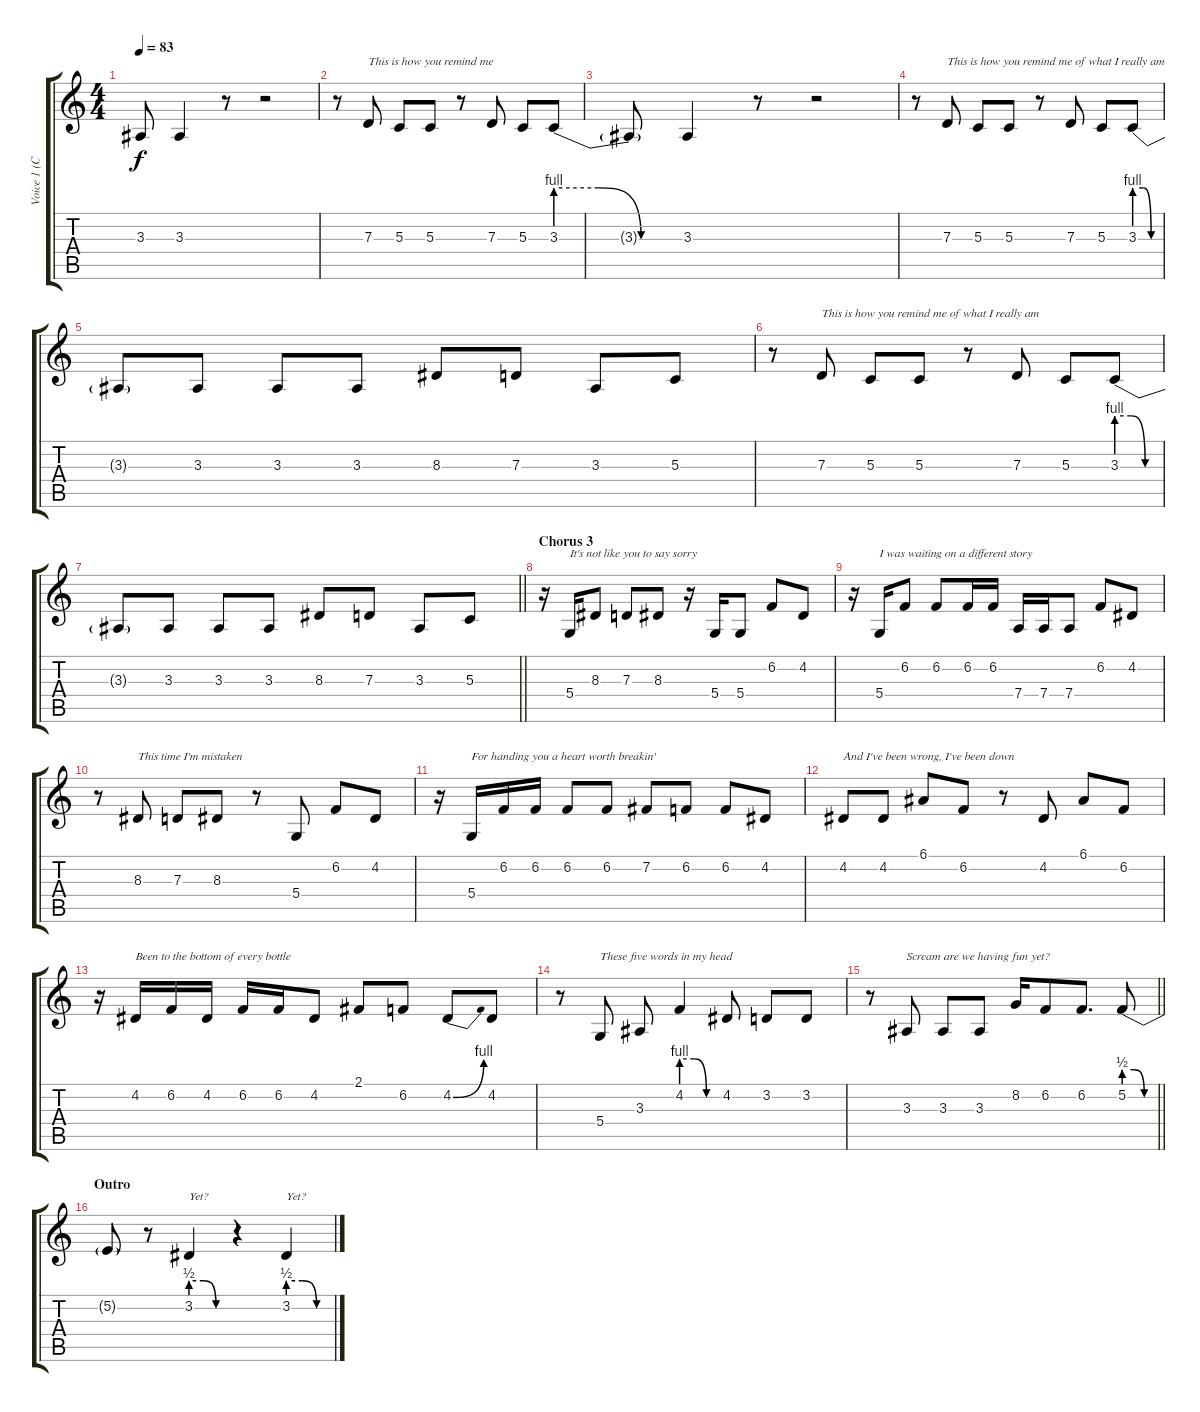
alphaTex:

\track ("Voice 1 (Chad Kroeger)" "Voice 1 (C") {instrument lead2sawtooth}
\staff {score tabs}
\tuning (E4 B3 G3 D3 A2 E2) {hide}
\ts (4 4)
\tempo 83
\clef g2
\ks c
3.3{t}.8{dy f} 3.3.4 r.8 r.2 |
r.8 7.3.8{txt "This is how you remind me"} 5.3.8 5.3.8 r.8 7.3.8 5.3.8 3.3{be (custom 0 4 20 4 40 0 60 0)}.8 |
3.3{t}.8 3.3.4 r.8 r.2 |
r.8 7.3.8{txt "This is how you remind me of what I really am"} 5.3.8 5.3.8 r.8 7.3.8 5.3.8 3.3{be (custom 0 4 20 4 40 0 60 0)}.8 |
3.3{t}.8 3.3.8 3.3.8 3.3.8 8.3.8 7.3.8 3.3.8 5.3.8 |
r.8 7.3.8{txt "This is how you remind me of what I really am"} 5.3.8 5.3.8 r.8 7.3.8 5.3.8 3.3{be (custom 0 4 20 4 40 0 60 0)}.8 |
\barLineRight lightlight
3.3{t}.8 3.3.8 3.3.8 3.3.8 8.3.8 7.3.8 3.3.8 5.3.8 |
\section ("" "Chorus 3")
r.16 5.4.16{txt "It's not like you to say sorry"} 8.3.8 7.3.8 8.3.8 r.16 5.4.16 5.4.8 6.2.8 4.2.8 |
r.16 5.4.16{txt "I was waiting on a different story"} 6.2.8 6.2.8 6.2.16 6.2.16 7.4.16 7.4.16 7.4.8 6.2.8 4.2.8 |
r.8 8.3.8{txt "This time I'm mistaken"} 7.3.8 8.3.8 r.8 5.4.8 6.2.8 4.2.8 |
r.16 5.4.16{txt "For handing you a heart worth breakin'"} 6.2.16 6.2.16 6.2.8 6.2.8 7.2.8 6.2.8 6.2.8 4.2.8 |
4.2.8{txt "And I've been wrong, I've been down"} 4.2.8 6.1.8 6.2.8 r.8 4.2.8 6.1.8 6.2.8 |
r.16 4.2.16{txt "Been to the bottom of every bottle"} 6.2.16 4.2.16 6.2.16 6.2.16 4.2.8 2.1.8 6.2.8 4.2{be (bend 0 0 60 4)}.8 4.2.8 |
r.8 5.4.8{txt "These five words in my head"} 3.3.8 4.2{be (custom 0 4 20 4 40 0 60 0)}.4 4.2.8 3.2.8 3.2.8 |
\barLineRight lightlight
r.8 3.3.8{txt "Scream are we having fun yet?"} 3.3.8 3.3.8 8.2.16 6.2.8 6.2.8{d} 5.2{be (custom 0 2 20 2 40 0 60 0)}.8 |
\section ("" "Outro")
5.2{t}.8 r.8 3.2{be (custom 0 2 20 2 40 0 60 0)}.4{txt "Yet?"} r.4 3.2{be (custom 0 2 20 2 40 0 60 0)}.4{txt "Yet?"}
